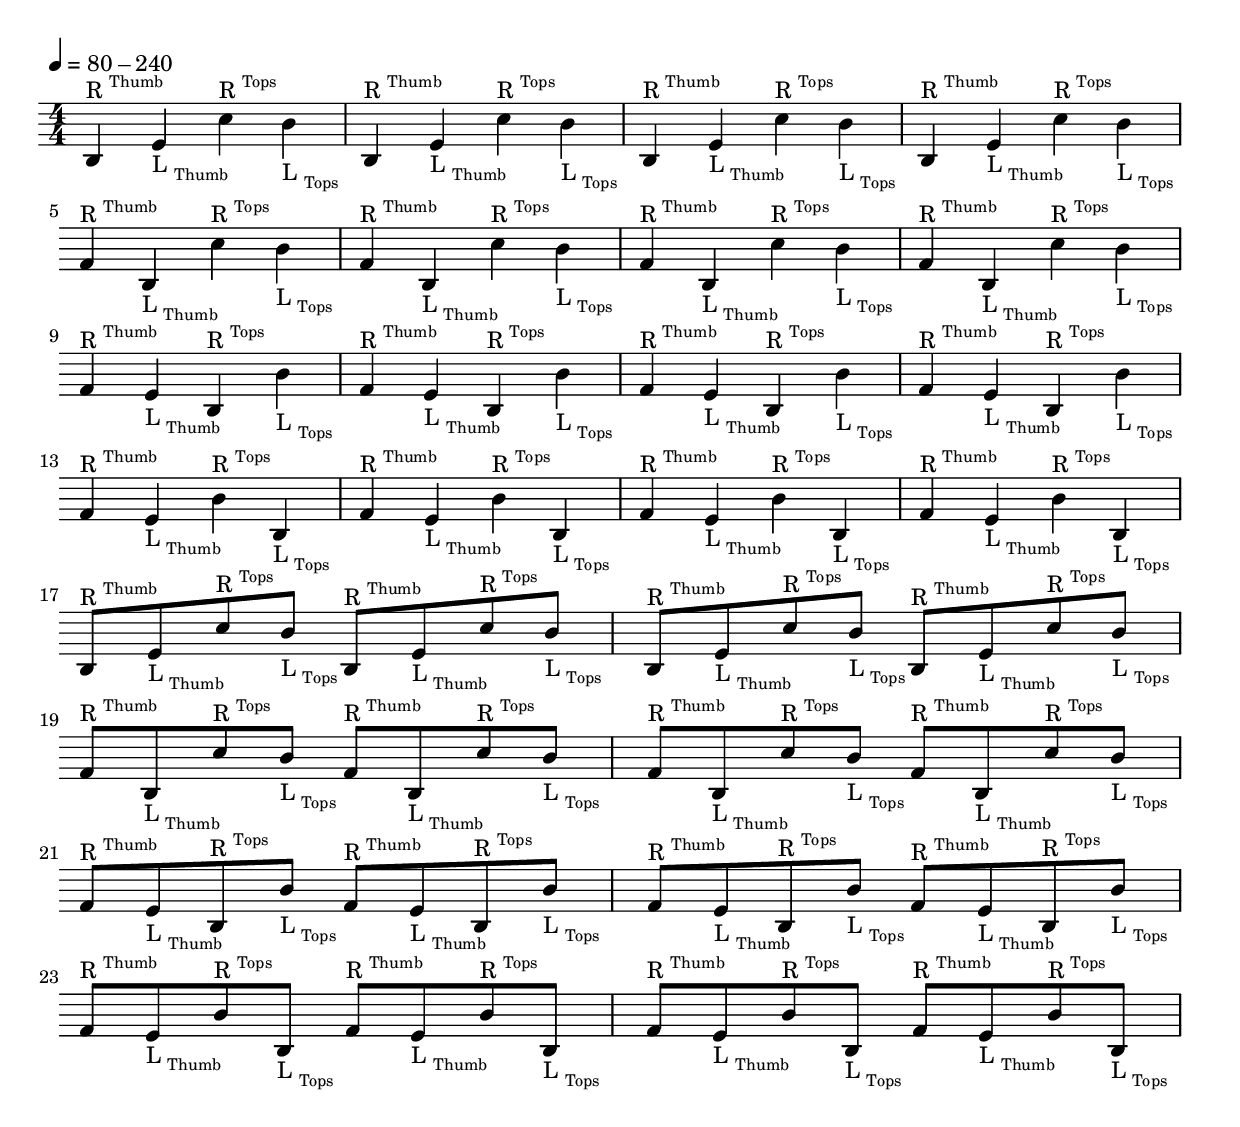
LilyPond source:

\version "2.24.1"
\include "../global.ly"

\layout {
  indent = -3.5
}

\relative {
  \defaultScoreSettings
  \tempo 4 = 80 - 240
  \time 4/4

  \repeat unfold 4 { b4^\RThumbTop   e_\LThumbBtm  c'^\RTopsTop   b_\LTopsBtm } \break
  \repeat unfold 4 { f4^\RThumbTop  b,_\LThumbBtm  c'^\RTopsTop   b_\LTopsBtm } \break
  \repeat unfold 4 { f4^\RThumbTop   e_\LThumbBtm   b^\RTopsTop  b'_\LTopsBtm } \break
  \repeat unfold 4 { f4^\RThumbTop   e_\LThumbBtm  b'^\RTopsTop  b,_\LTopsBtm } \break

  \repeat unfold 4 { b8^\RThumbTop   e_\LThumbBtm  c'^\RTopsTop   b_\LTopsBtm } \break
  \repeat unfold 4 { f8^\RThumbTop  b,_\LThumbBtm  c'^\RTopsTop   b_\LTopsBtm } \break
  \repeat unfold 4 { f8^\RThumbTop   e_\LThumbBtm   b^\RTopsTop  b'_\LTopsBtm } \break
  \repeat unfold 4 { f8^\RThumbTop   e_\LThumbBtm  b'^\RTopsTop  b,_\LTopsBtm } \break
}